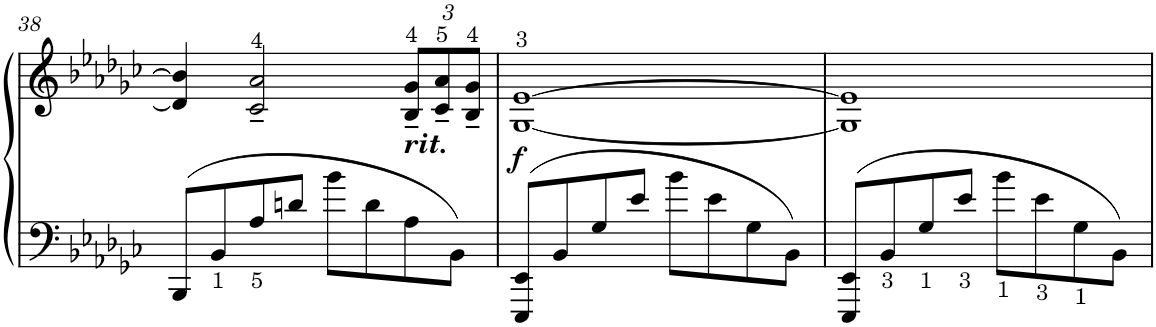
**kern	**kern	**dynam
*part1	*part1	*part1
*staff2	*staff1	*staff1/2
*I"Piano	*	*
*I'Pno.	*	*
!!LO:PB:g=z
*clefF4	*clefG2	*
*k[b-e-a-d-g-c-]	*k[b-e-a-d-g-c-]	*
*M4/4	*M4/4	*
*met(c)	*met(c)	*
=38	=38	=38
8BBB-/L	4d-/] 4b-/]	.
8BB-/	.	.
8A-/	2c-/~ 2a-/~	.
8dn/J	.	.
8b-\L	.	.
8d\	.	.
*	*Xbrackettup	*
!	!LO:TX:b:Bi:t=rit.	!
8A-\	12B-/~ 12g-/~L	.
.	12c-/~ 12a-/~	.
8BB-\J	.	.
.	12B-/~ 12g-/~J	.
=39	=39	=39
!	!	!LO:DY:b
8EEE-/ 8EE-/L	[1G- [1e-	f
8BB-/	.	.
8G-/	.	.
8e-/J	.	.
8b-\L	.	.
8e-\	.	.
8G-\	.	.
8BB-\J	.	.
=40	=40	=40
8EEE-/ 8EE-/L	1G-] 1e-]	.
8BB-/	.	.
8G-/	.	.
8e-/J	.	.
8b-\L	.	.
8e-\	.	.
8G-\	.	.
8BB-\J	.	.
=	=	=
*-	*-	*-
